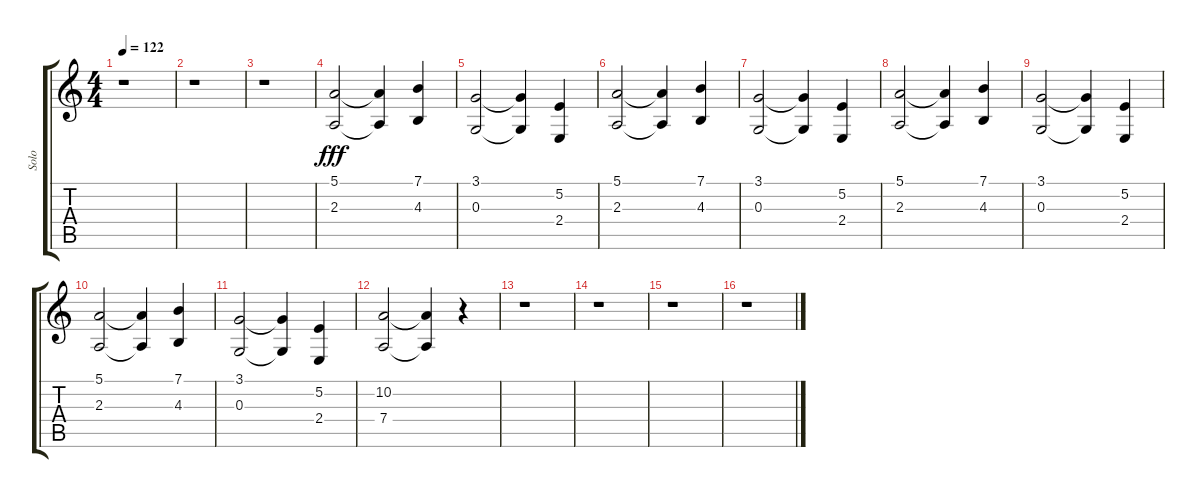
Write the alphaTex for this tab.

\track ("Solo" "Solo") {instrument lead1square}
\staff {score tabs}
\tuning (E4 B3 G3 D3 A2 E2) {hide}
\ts (4 4)
\tempo 122
\clef g2
\ks c
r.1{dy fff} |
r.1 |
r.1 |
(5.1 2.3).2 (5.1{t} 2.3{t}).4 (7.1 4.3).4 |
(3.1 0.3).2 (3.1{t} 0.3{t}).4 (5.2 2.4).4 |
(5.1 2.3).2 (5.1{t} 2.3{t}).4 (7.1 4.3).4 |
(3.1 0.3).2 (3.1{t} 0.3{t}).4 (5.2 2.4).4 |
(5.1 2.3).2 (5.1{t} 2.3{t}).4 (7.1 4.3).4 |
(3.1 0.3).2 (3.1{t} 0.3{t}).4 (5.2 2.4).4 |
(5.1 2.3).2 (5.1{t} 2.3{t}).4 (7.1 4.3).4 |
(3.1 0.3).2 (3.1{t} 0.3{t}).4 (5.2 2.4).4 |
(10.2 7.4).2 (10.2{t} 7.4{t}).4 r.4 |
r.1 |
r.1 |
r.1 |
r.1
